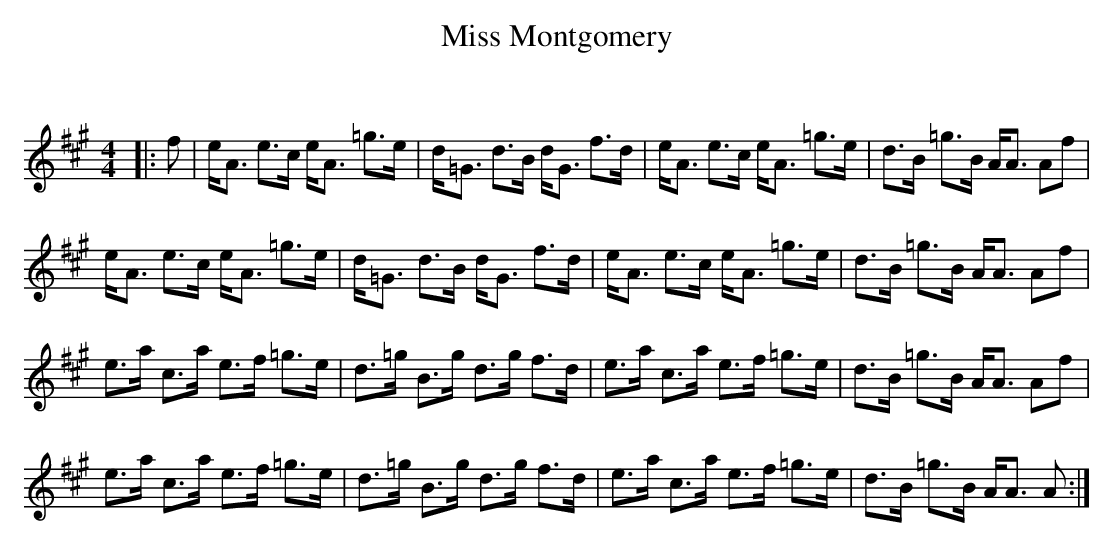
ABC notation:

X:1
T: Miss Montgomery
C:
Q: 128
K:A
M:4/4
L:1/16
|:f2|eA3 e3c eA3 =g3e|d=G3 d3B dG3 f3d|eA3 e3c eA3 =g3e|d3B =g3B AA3 A2f2|
eA3 e3c eA3 =g3e|d=G3 d3B dG3 f3d|eA3 e3c eA3 =g3e|d3B =g3B AA3 A2f2|
e3a c3a e3f =g3e|d3=g B3g d3g f3d|e3a c3a e3f =g3e|d3B =g3B AA3 A2f2|
e3a c3a e3f =g3e|d3=g B3g d3g f3d|e3a c3a e3f =g3e|d3B =g3B AA3 A2:|
